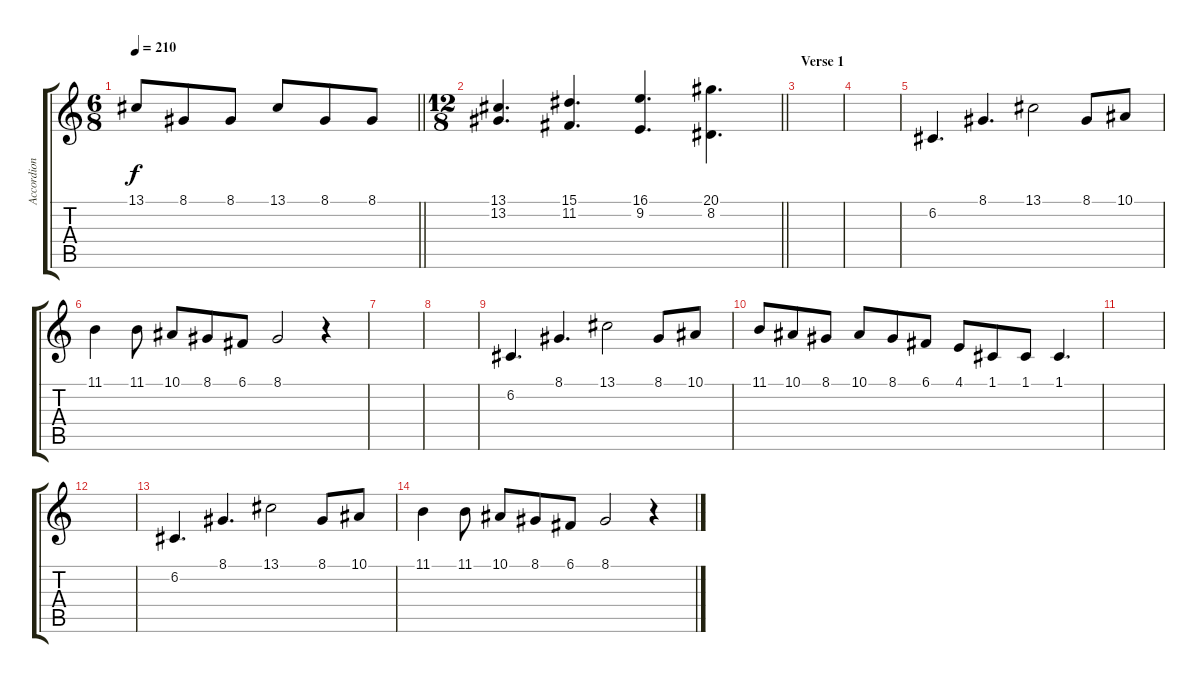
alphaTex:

\track ("Accordion" "Accordion") {instrument accordion}
\staff {score tabs}
\tuning (C4 G3 Eb3 Bb2 F2 C2) {hide}
\ts (6 8)
\tempo 210
\clef g2
\barLineRight lightlight
\ks c
13.1.8{dy f} 8.1.8 8.1.8 13.1.8 8.1.8 8.1.8 |
\ts (12 8)
\barLineRight lightlight
(13.1 13.2).4{d} (15.1 11.2).4{d} (16.1 9.2).4{d} (20.1 8.2).4{d} |
\section ("" "Verse 1")
|
|
6.2.4{d} 8.1.4{d} 13.1.2 8.1.8 10.1.8 |
11.1.4 11.1.8 10.1.8 8.1.8 6.1.8 8.1.2 r.4 |
|
|
6.2.4{d} 8.1.4{d} 13.1.2 8.1.8 10.1.8 |
11.1.8 10.1.8 8.1.8 10.1.8 8.1.8 6.1.8 4.1.8 1.1.8 1.1.8 1.1.4{d} |
|
|
6.2.4{d} 8.1.4{d} 13.1.2 8.1.8 10.1.8 |
11.1.4 11.1.8 10.1.8 8.1.8 6.1.8 8.1.2 r.4
